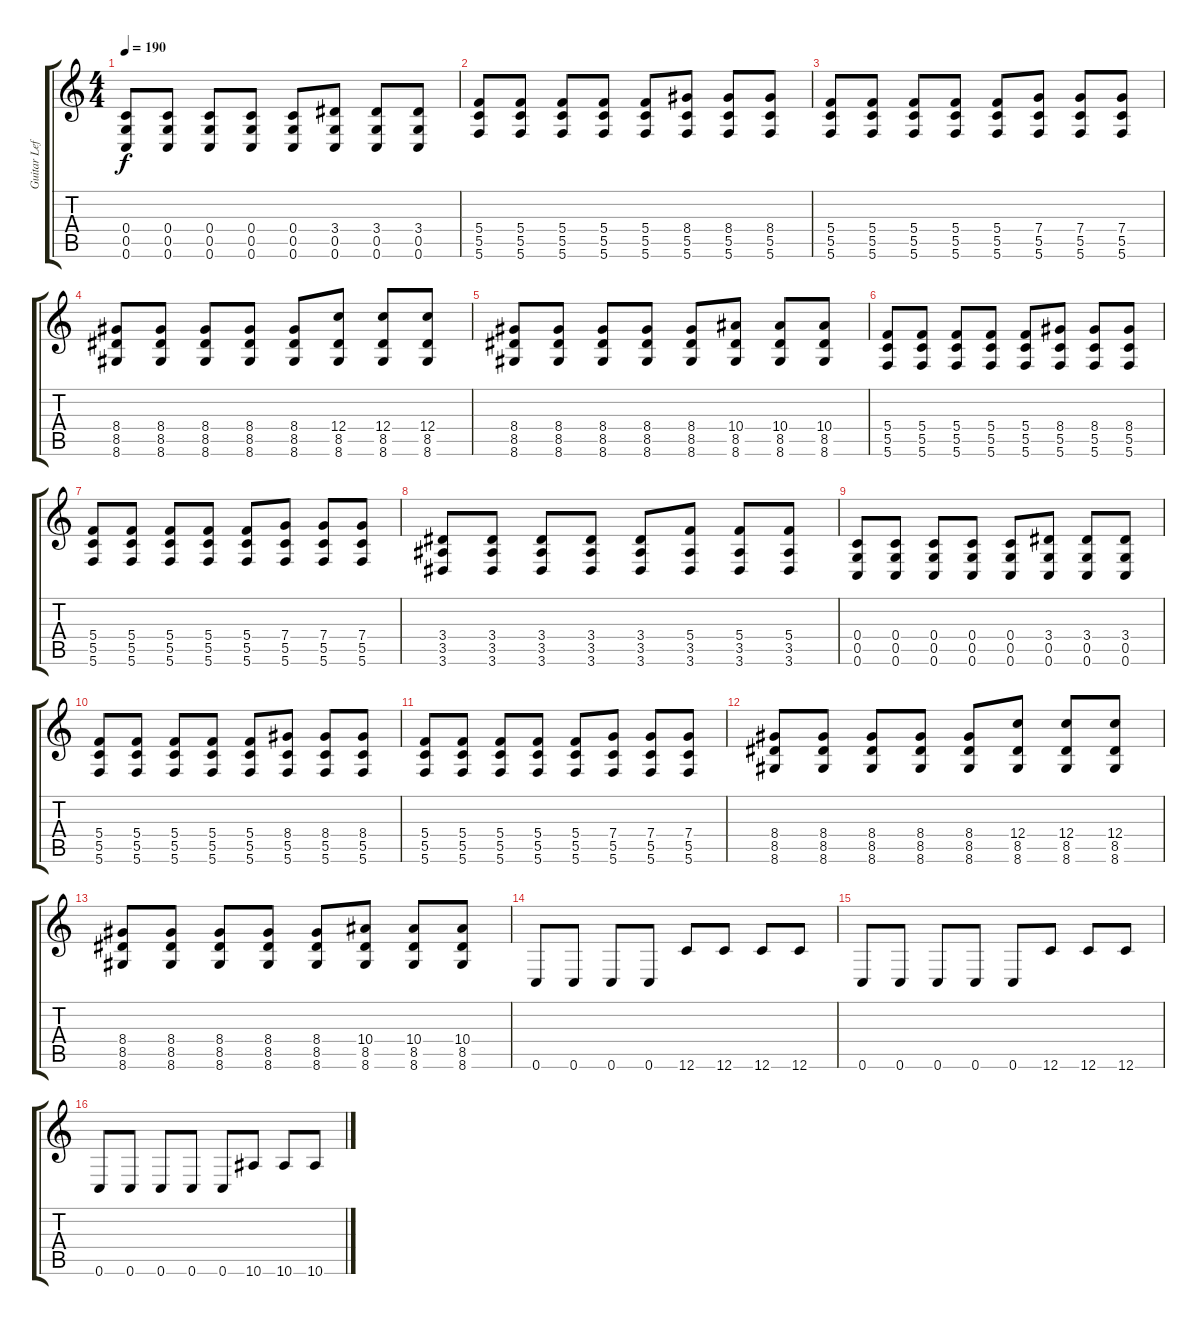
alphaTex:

\track ("Guitar Left" "Guitar Lef") {instrument distortionguitar}
\staff {score tabs}
\tuning (D4 A3 F3 C3 G2 C2) {hide}
\ts (4 4)
\tempo 190
\clef g2
\ks c
(0.4 0.5 0.6).8{dy f} (0.4 0.5 0.6).8 (0.4 0.5 0.6).8 (0.4 0.5 0.6).8 (0.4 0.5 0.6).8 (3.4 0.5 0.6).8 (3.4 0.5 0.6).8 (3.4 0.5 0.6).8 |
(5.4 5.5 5.6).8 (5.4 5.5 5.6).8 (5.4 5.5 5.6).8 (5.4 5.5 5.6).8 (5.4 5.5 5.6).8 (8.4 5.5 5.6).8 (8.4 5.5 5.6).8 (8.4 5.5 5.6).8 |
(5.4 5.5 5.6).8 (5.4 5.5 5.6).8 (5.4 5.5 5.6).8 (5.4 5.5 5.6).8 (5.4 5.5 5.6).8 (7.4 5.5 5.6).8 (7.4 5.5 5.6).8 (7.4 5.5 5.6).8 |
(8.4 8.5 8.6).8 (8.4 8.5 8.6).8 (8.4 8.5 8.6).8 (8.4 8.5 8.6).8 (8.4 8.5 8.6).8 (12.4 8.5 8.6).8 (12.4 8.5 8.6).8 (12.4 8.5 8.6).8 |
(8.4 8.5 8.6).8 (8.4 8.5 8.6).8 (8.4 8.5 8.6).8 (8.4 8.5 8.6).8 (8.4 8.5 8.6).8 (10.4 8.5 8.6).8 (10.4 8.5 8.6).8 (10.4 8.5 8.6).8 |
(5.4 5.5 5.6).8 (5.4 5.5 5.6).8 (5.4 5.5 5.6).8 (5.4 5.5 5.6).8 (5.4 5.5 5.6).8 (8.4 5.5 5.6).8 (8.4 5.5 5.6).8 (8.4 5.5 5.6).8 |
(5.4 5.5 5.6).8 (5.4 5.5 5.6).8 (5.4 5.5 5.6).8 (5.4 5.5 5.6).8 (5.4 5.5 5.6).8 (7.4 5.5 5.6).8 (7.4 5.5 5.6).8 (7.4 5.5 5.6).8 |
(3.4 3.5 3.6).8 (3.4 3.5 3.6).8 (3.4 3.5 3.6).8 (3.4 3.5 3.6).8 (3.4 3.5 3.6).8 (5.4 3.5 3.6).8 (5.4 3.5 3.6).8 (5.4 3.5 3.6).8 |
(0.4 0.5 0.6).8 (0.4 0.5 0.6).8 (0.4 0.5 0.6).8 (0.4 0.5 0.6).8 (0.4 0.5 0.6).8 (3.4 0.5 0.6).8 (3.4 0.5 0.6).8 (3.4 0.5 0.6).8 |
(5.4 5.5 5.6).8 (5.4 5.5 5.6).8 (5.4 5.5 5.6).8 (5.4 5.5 5.6).8 (5.4 5.5 5.6).8 (8.4 5.5 5.6).8 (8.4 5.5 5.6).8 (8.4 5.5 5.6).8 |
(5.4 5.5 5.6).8 (5.4 5.5 5.6).8 (5.4 5.5 5.6).8 (5.4 5.5 5.6).8 (5.4 5.5 5.6).8 (7.4 5.5 5.6).8 (7.4 5.5 5.6).8 (7.4 5.5 5.6).8 |
(8.4 8.5 8.6).8 (8.4 8.5 8.6).8 (8.4 8.5 8.6).8 (8.4 8.5 8.6).8 (8.4 8.5 8.6).8 (12.4 8.5 8.6).8 (12.4 8.5 8.6).8 (12.4 8.5 8.6).8 |
(8.4 8.5 8.6).8 (8.4 8.5 8.6).8 (8.4 8.5 8.6).8 (8.4 8.5 8.6).8 (8.4 8.5 8.6).8 (10.4 8.5 8.6).8 (10.4 8.5 8.6).8 (10.4 8.5 8.6).8 |
0.6.8 0.6.8 0.6.8 0.6.8 12.6.8 12.6.8 12.6.8 12.6.8 |
0.6.8 0.6.8 0.6.8 0.6.8 0.6.8 12.6.8 12.6.8 12.6.8 |
0.6.8 0.6.8 0.6.8 0.6.8 0.6.8 10.6.8 10.6.8 10.6.8
